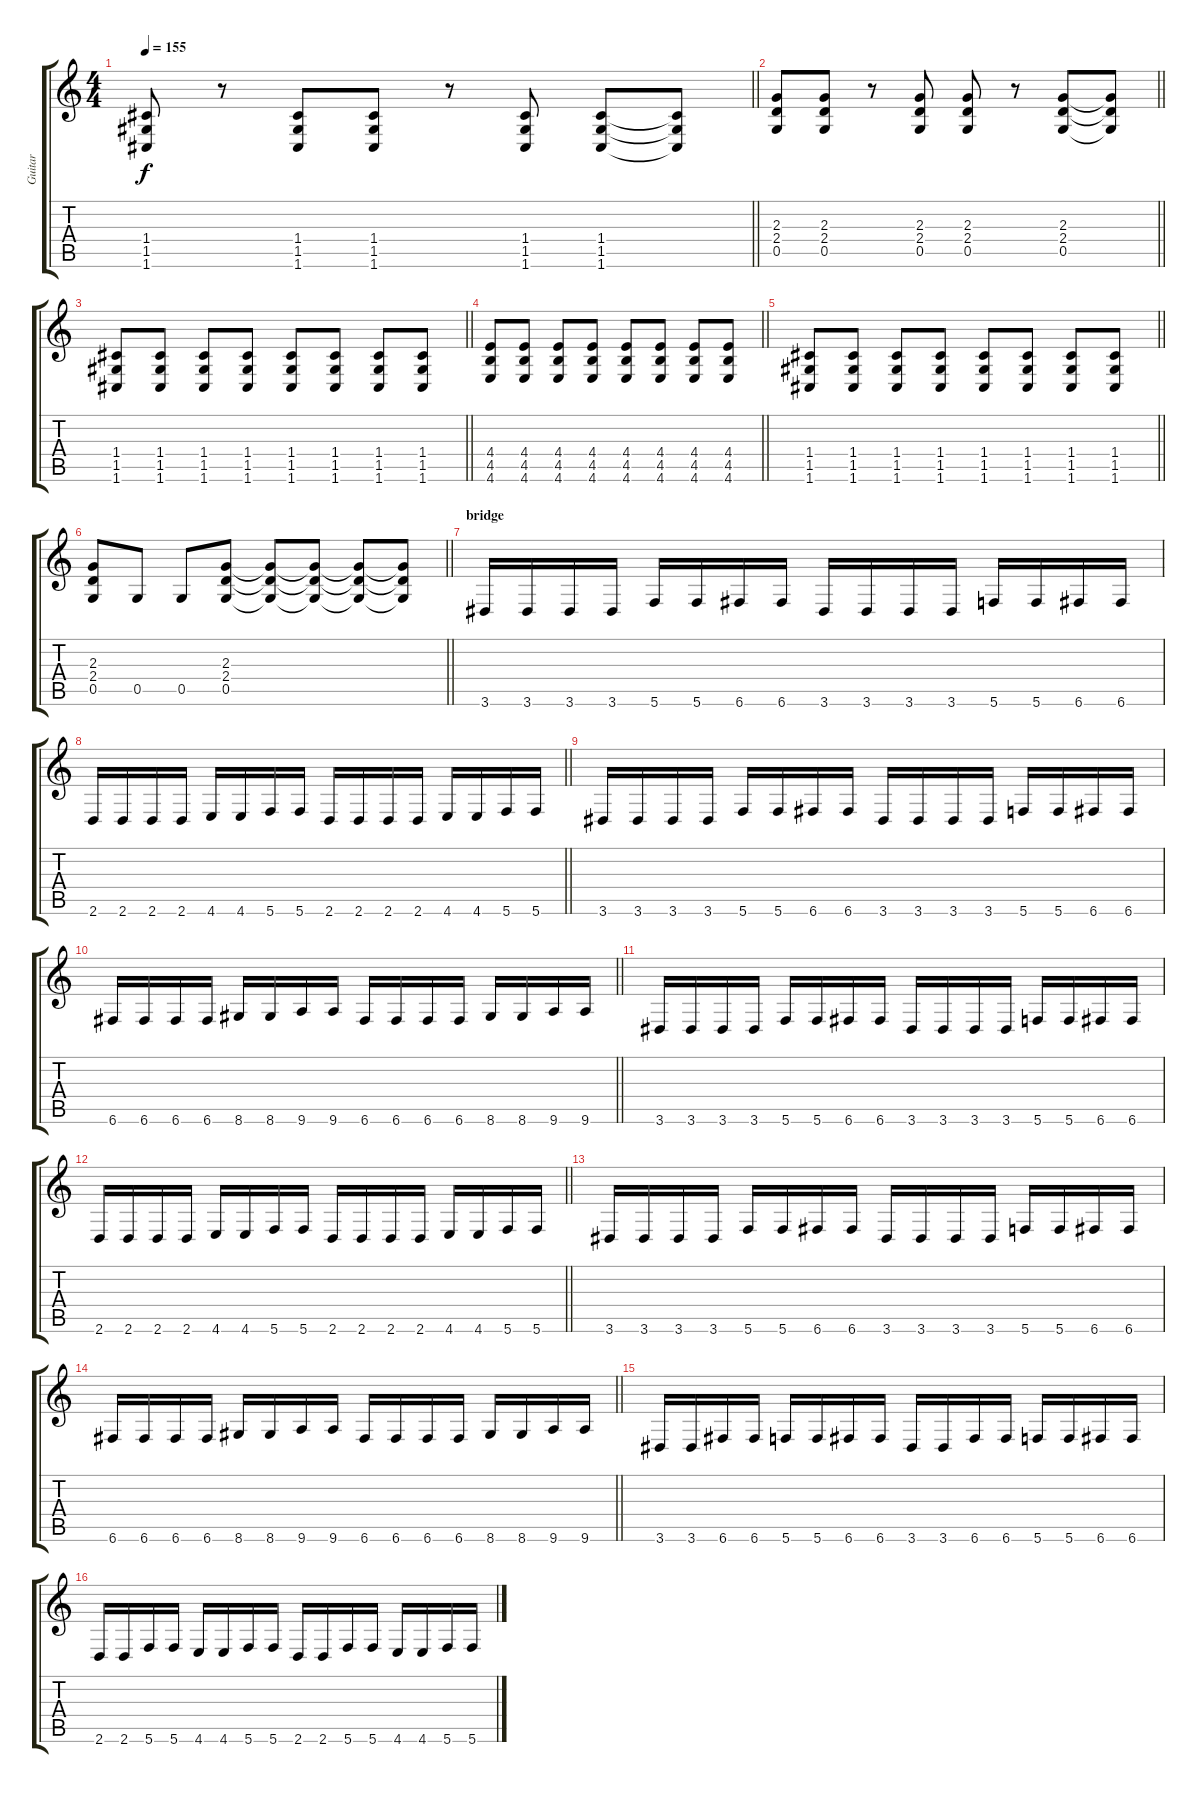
\track ("Guitar" "Guitar") {instrument distortionguitar}
\staff {score tabs}
\tuning (D4 A3 F3 C3 G2 C2) {hide}
\ts (4 4)
\tempo 155
\clef g2
\barLineRight lightlight
\ks c
(1.4 1.5 1.6).8{dy f} r.8 (1.4 1.5 1.6).8 (1.4 1.5 1.6).8 r.8 (1.4 1.5 1.6).8 (1.4 1.5 1.6).8 (1.4{t} 1.5{t} 1.6{t}).8 |
\barLineRight lightlight
(2.3 2.4 0.5).8 (2.3 2.4 0.5).8 r.8 (2.3 2.4 0.5).8 (2.3 2.4 0.5).8 r.8 (2.3 2.4 0.5).8 (2.3{t} 2.4{t} 0.5{t}).8 |
\barLineRight lightlight
(1.4 1.5 1.6).8 (1.4 1.5 1.6).8 (1.4 1.5 1.6).8 (1.4 1.5 1.6).8 (1.4 1.5 1.6).8 (1.4 1.5 1.6).8 (1.4 1.5 1.6).8 (1.4 1.5 1.6).8 |
\barLineRight lightlight
(4.4 4.5 4.6).8 (4.4 4.5 4.6).8 (4.4 4.5 4.6).8 (4.4 4.5 4.6).8 (4.4 4.5 4.6).8 (4.4 4.5 4.6).8 (4.4 4.5 4.6).8 (4.4 4.5 4.6).8 |
\barLineRight lightlight
(1.4 1.5 1.6).8 (1.4 1.5 1.6).8 (1.4 1.5 1.6).8 (1.4 1.5 1.6).8 (1.4 1.5 1.6).8 (1.4 1.5 1.6).8 (1.4 1.5 1.6).8 (1.4 1.5 1.6).8 |
\barLineRight lightlight
(2.3 2.4 0.5).8 0.5.8 0.5.8 (2.3 2.4 0.5).8 (2.3{t} 2.4{t} 0.5{t}).8 (2.3{t} 2.4{t} 0.5{t}).8 (2.3{t} 2.4{t} 0.5{t}).8 (2.3{t} 2.4{t} 0.5{t}).8 |
\section ("" "bridge")
3.6.16 3.6.16 3.6.16 3.6.16 5.6.16 5.6.16 6.6.16 6.6.16 3.6.16 3.6.16 3.6.16 3.6.16 5.6.16 5.6.16 6.6.16 6.6.16 |
\barLineRight lightlight
2.6.16 2.6.16 2.6.16 2.6.16 4.6.16 4.6.16 5.6.16 5.6.16 2.6.16 2.6.16 2.6.16 2.6.16 4.6.16 4.6.16 5.6.16 5.6.16 |
3.6.16 3.6.16 3.6.16 3.6.16 5.6.16 5.6.16 6.6.16 6.6.16 3.6.16 3.6.16 3.6.16 3.6.16 5.6.16 5.6.16 6.6.16 6.6.16 |
\barLineRight lightlight
6.6.16 6.6.16 6.6.16 6.6.16 8.6.16 8.6.16 9.6.16 9.6.16 6.6.16 6.6.16 6.6.16 6.6.16 8.6.16 8.6.16 9.6.16 9.6.16 |
3.6.16 3.6.16 3.6.16 3.6.16 5.6.16 5.6.16 6.6.16 6.6.16 3.6.16 3.6.16 3.6.16 3.6.16 5.6.16 5.6.16 6.6.16 6.6.16 |
\barLineRight lightlight
2.6.16 2.6.16 2.6.16 2.6.16 4.6.16 4.6.16 5.6.16 5.6.16 2.6.16 2.6.16 2.6.16 2.6.16 4.6.16 4.6.16 5.6.16 5.6.16 |
3.6.16 3.6.16 3.6.16 3.6.16 5.6.16 5.6.16 6.6.16 6.6.16 3.6.16 3.6.16 3.6.16 3.6.16 5.6.16 5.6.16 6.6.16 6.6.16 |
\barLineRight lightlight
6.6.16 6.6.16 6.6.16 6.6.16 8.6.16 8.6.16 9.6.16 9.6.16 6.6.16 6.6.16 6.6.16 6.6.16 8.6.16 8.6.16 9.6.16 9.6.16 |
3.6.16 3.6.16 6.6.16 6.6.16 5.6.16 5.6.16 6.6.16 6.6.16 3.6.16 3.6.16 6.6.16 6.6.16 5.6.16 5.6.16 6.6.16 6.6.16 |
2.6.16 2.6.16 5.6.16 5.6.16 4.6.16 4.6.16 5.6.16 5.6.16 2.6.16 2.6.16 5.6.16 5.6.16 4.6.16 4.6.16 5.6.16 5.6.16
